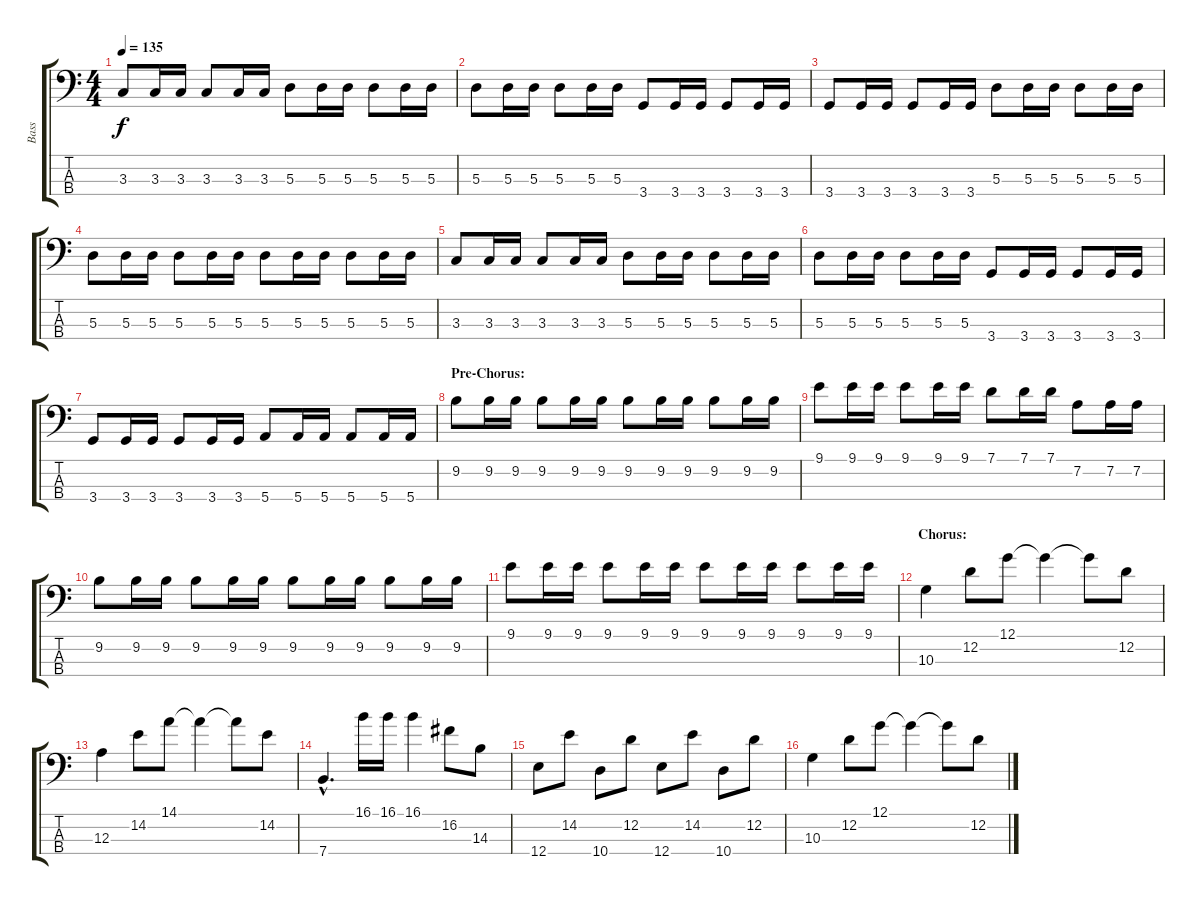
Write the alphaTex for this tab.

\track ("Bass" "Bass") {instrument electricbasspick}
\staff {score tabs}
\tuning (G2 D2 A1 E1) {hide}
\ts (4 4)
\tempo 135
\clef f4
\ks c
3.3.8{dy f} 3.3.16 3.3.16 3.3.8 3.3.16 3.3.16 5.3.8 5.3.16 5.3.16 5.3.8 5.3.16 5.3.16 |
5.3.8 5.3.16 5.3.16 5.3.8 5.3.16 5.3.16 3.4.8 3.4.16 3.4.16 3.4.8 3.4.16 3.4.16 |
3.4.8 3.4.16 3.4.16 3.4.8 3.4.16 3.4.16 5.3.8 5.3.16 5.3.16 5.3.8 5.3.16 5.3.16 |
5.3.8 5.3.16 5.3.16 5.3.8 5.3.16 5.3.16 5.3.8 5.3.16 5.3.16 5.3.8 5.3.16 5.3.16 |
3.3.8 3.3.16 3.3.16 3.3.8 3.3.16 3.3.16 5.3.8 5.3.16 5.3.16 5.3.8 5.3.16 5.3.16 |
5.3.8 5.3.16 5.3.16 5.3.8 5.3.16 5.3.16 3.4.8 3.4.16 3.4.16 3.4.8 3.4.16 3.4.16 |
3.4.8 3.4.16 3.4.16 3.4.8 3.4.16 3.4.16 5.4.8 5.4.16 5.4.16 5.4.8 5.4.16 5.4.16 |
\section ("" "Pre-Chorus:")
9.2.8 9.2.16 9.2.16 9.2.8 9.2.16 9.2.16 9.2.8 9.2.16 9.2.16 9.2.8 9.2.16 9.2.16 |
9.1.8 9.1.16 9.1.16 9.1.8 9.1.16 9.1.16 7.1.8 7.1.16 7.1.16 7.2.8 7.2.16 7.2.16 |
9.2.8 9.2.16 9.2.16 9.2.8 9.2.16 9.2.16 9.2.8 9.2.16 9.2.16 9.2.8 9.2.16 9.2.16 |
9.1.8 9.1.16 9.1.16 9.1.8 9.1.16 9.1.16 9.1.8 9.1.16 9.1.16 9.1.8 9.1.16 9.1.16 |
\section ("" "Chorus:")
10.3.4 12.2.8 12.1.8 12.1{t}.4 12.1{t}.8 12.2.8 |
12.3.4 14.2.8 14.1.8 14.1{t}.4 14.1{t}.8 14.2.8 |
7.4{hac}.4{d} 16.1.16 16.1.16 16.1.4 16.2.8 14.3.8 |
12.4.8 14.2.8 10.4.8 12.2.8 12.4.8 14.2.8 10.4.8 12.2.8 |
10.3.4 12.2.8 12.1.8 12.1{t}.4 12.1{t}.8 12.2.8
